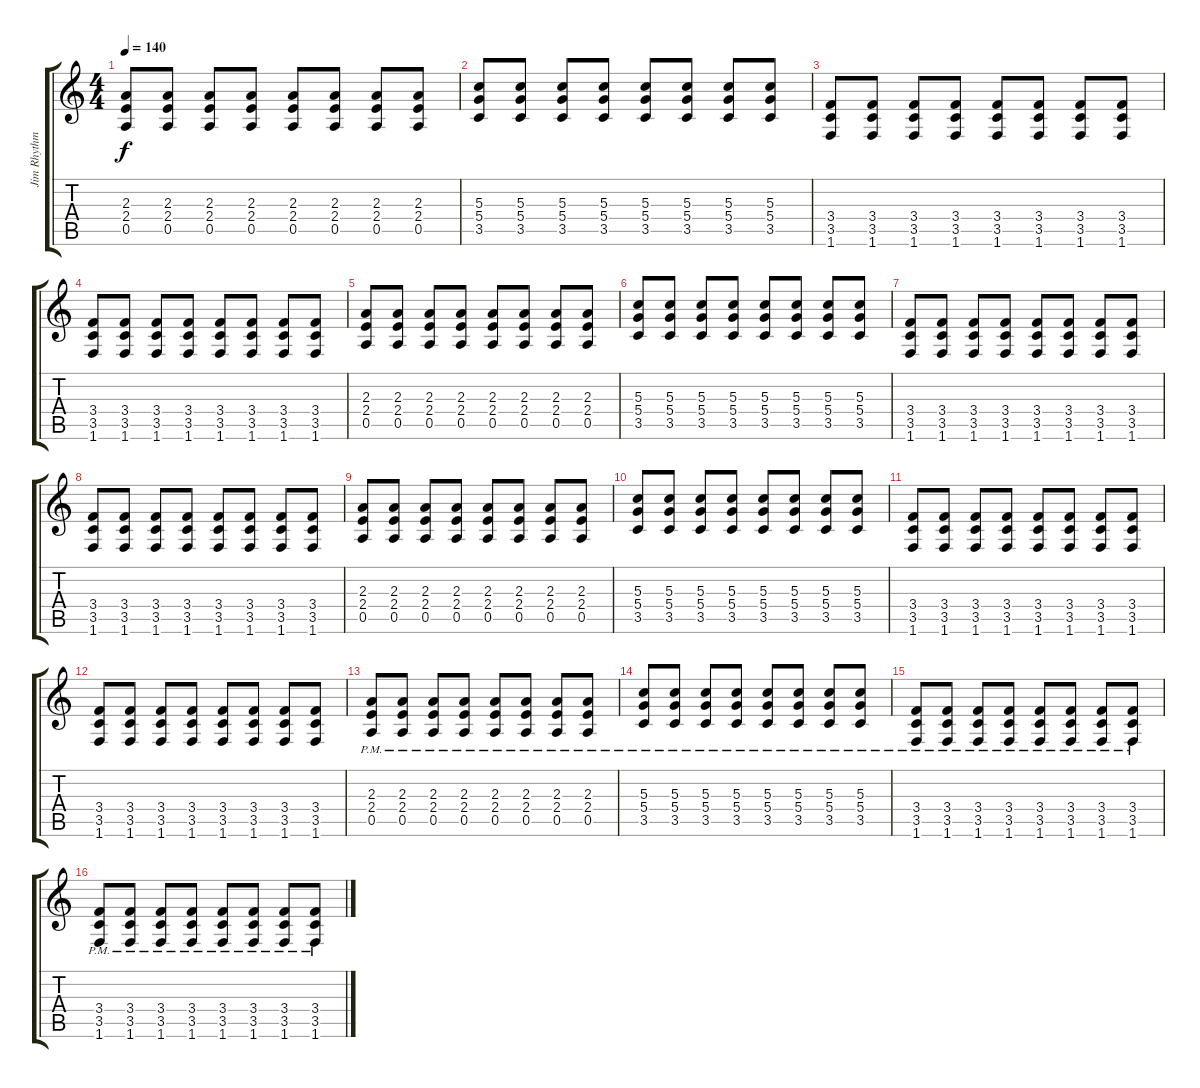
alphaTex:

\track ("Jim Rhythm 1" "Jim Rhythm") {instrument distortionguitar}
\staff {score tabs}
\tuning (E4 B3 G3 D3 A2 E2) {hide}
\ts (4 4)
\tempo 140
\clef g2
\ks c
(2.3 2.4 0.5).8{dy f} (2.3 2.4 0.5).8 (2.3 2.4 0.5).8 (2.3 2.4 0.5).8 (2.3 2.4 0.5).8 (2.3 2.4 0.5).8 (2.3 2.4 0.5).8 (2.3 2.4 0.5).8 |
(5.3 5.4 3.5).8 (5.3 5.4 3.5).8 (5.3 5.4 3.5).8 (5.3 5.4 3.5).8 (5.3 5.4 3.5).8 (5.3 5.4 3.5).8 (5.3 5.4 3.5).8 (5.3 5.4 3.5).8 |
(3.4 3.5 1.6).8 (3.4 3.5 1.6).8 (3.4 3.5 1.6).8 (3.4 3.5 1.6).8 (3.4 3.5 1.6).8 (3.4 3.5 1.6).8 (3.4 3.5 1.6).8 (3.4 3.5 1.6).8 |
(3.4 3.5 1.6).8 (3.4 3.5 1.6).8 (3.4 3.5 1.6).8 (3.4 3.5 1.6).8 (3.4 3.5 1.6).8 (3.4 3.5 1.6).8 (3.4 3.5 1.6).8 (3.4 3.5 1.6).8 |
(2.3 2.4 0.5).8 (2.3 2.4 0.5).8 (2.3 2.4 0.5).8 (2.3 2.4 0.5).8 (2.3 2.4 0.5).8 (2.3 2.4 0.5).8 (2.3 2.4 0.5).8 (2.3 2.4 0.5).8 |
(5.3 5.4 3.5).8 (5.3 5.4 3.5).8 (5.3 5.4 3.5).8 (5.3 5.4 3.5).8 (5.3 5.4 3.5).8 (5.3 5.4 3.5).8 (5.3 5.4 3.5).8 (5.3 5.4 3.5).8 |
(3.4 3.5 1.6).8 (3.4 3.5 1.6).8 (3.4 3.5 1.6).8 (3.4 3.5 1.6).8 (3.4 3.5 1.6).8 (3.4 3.5 1.6).8 (3.4 3.5 1.6).8 (3.4 3.5 1.6).8 |
(3.4 3.5 1.6).8 (3.4 3.5 1.6).8 (3.4 3.5 1.6).8 (3.4 3.5 1.6).8 (3.4 3.5 1.6).8 (3.4 3.5 1.6).8 (3.4 3.5 1.6).8 (3.4 3.5 1.6).8 |
(2.3 2.4 0.5).8 (2.3 2.4 0.5).8 (2.3 2.4 0.5).8 (2.3 2.4 0.5).8 (2.3 2.4 0.5).8 (2.3 2.4 0.5).8 (2.3 2.4 0.5).8 (2.3 2.4 0.5).8 |
(5.3 5.4 3.5).8 (5.3 5.4 3.5).8 (5.3 5.4 3.5).8 (5.3 5.4 3.5).8 (5.3 5.4 3.5).8 (5.3 5.4 3.5).8 (5.3 5.4 3.5).8 (5.3 5.4 3.5).8 |
(3.4 3.5 1.6).8 (3.4 3.5 1.6).8 (3.4 3.5 1.6).8 (3.4 3.5 1.6).8 (3.4 3.5 1.6).8 (3.4 3.5 1.6).8 (3.4 3.5 1.6).8 (3.4 3.5 1.6).8 |
(3.4 3.5 1.6).8 (3.4 3.5 1.6).8 (3.4 3.5 1.6).8 (3.4 3.5 1.6).8 (3.4 3.5 1.6).8 (3.4 3.5 1.6).8 (3.4 3.5 1.6).8 (3.4 3.5 1.6).8 |
(2.3{pm} 2.4{pm} 0.5{pm}).8 (2.3{pm} 2.4{pm} 0.5{pm}).8 (2.3{pm} 2.4{pm} 0.5{pm}).8 (2.3{pm} 2.4{pm} 0.5{pm}).8 (2.3{pm} 2.4{pm} 0.5{pm}).8 (2.3{pm} 2.4{pm} 0.5{pm}).8 (2.3{pm} 2.4{pm} 0.5{pm}).8 (2.3{pm} 2.4{pm} 0.5{pm}).8 |
(5.3{pm} 5.4{pm} 3.5{pm}).8 (5.3{pm} 5.4{pm} 3.5{pm}).8 (5.3{pm} 5.4{pm} 3.5{pm}).8 (5.3{pm} 5.4{pm} 3.5{pm}).8 (5.3{pm} 5.4{pm} 3.5{pm}).8 (5.3{pm} 5.4{pm} 3.5{pm}).8 (5.3{pm} 5.4{pm} 3.5{pm}).8 (5.3{pm} 5.4{pm} 3.5{pm}).8 |
(3.4{pm} 3.5{pm} 1.6{pm}).8 (3.4{pm} 3.5{pm} 1.6{pm}).8 (3.4{pm} 3.5{pm} 1.6{pm}).8 (3.4{pm} 3.5{pm} 1.6{pm}).8 (3.4{pm} 3.5{pm} 1.6{pm}).8 (3.4{pm} 3.5{pm} 1.6{pm}).8 (3.4{pm} 3.5{pm} 1.6{pm}).8 (3.4{pm} 3.5{pm} 1.6{pm}).8 |
(3.4{pm} 3.5{pm} 1.6{pm}).8 (3.4{pm} 3.5{pm} 1.6{pm}).8 (3.4{pm} 3.5{pm} 1.6{pm}).8 (3.4{pm} 3.5{pm} 1.6{pm}).8 (3.4{pm} 3.5{pm} 1.6{pm}).8 (3.4{pm} 3.5{pm} 1.6{pm}).8 (3.4{pm} 3.5{pm} 1.6{pm}).8 (3.4{pm} 3.5{pm} 1.6{pm}).8
